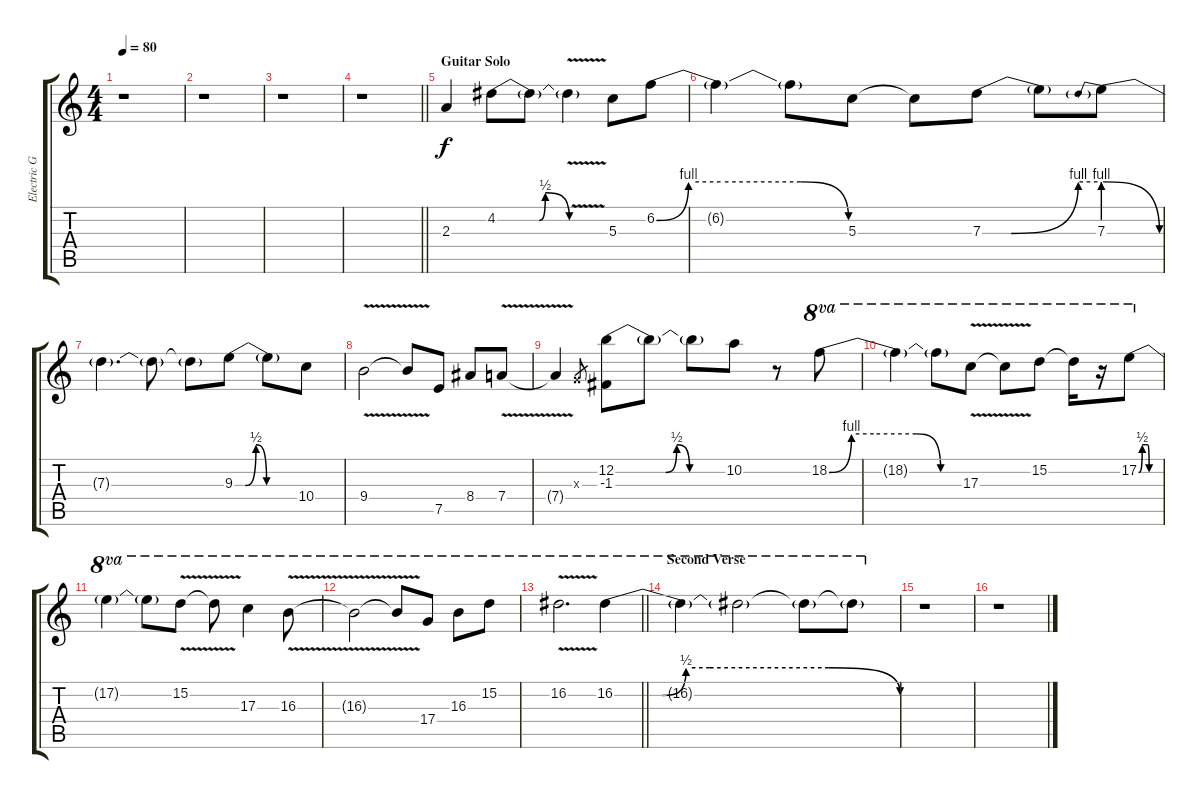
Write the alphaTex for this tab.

\track ("Electric Guitar VI" "Electric G") {instrument distortionguitar}
\staff {score tabs}
\tuning (E4 B3 G3 D3 A2 E2) {hide}
\ts (4 4)
\tempo 80
\clef g2
\ks c
r.1{dy f} |
r.1 |
r.1 |
\barLineRight lightlight
r.1 |
\section ("" "Guitar Solo")
2.3.4 4.2{be (custom 0 0 10 0 16 0 20 0 24 0 30 0 35 0 40 2 60 0)}.8 4.2{t}.8 4.2{v t}.4 5.3.8 6.2{be (custom 0 0 10 4 20 4 45 4 60 0)}.8 |
6.2{t}.4 6.2{t}.8 5.3.8 5.3{t}.8 7.3{be (custom 0 0 15 0 50 4 60 4)}.8 7.3{t}.8 7.3{be (prebendrelease 0 4 60 0)}.8 |
7.3{t}.4{d} 7.3{t}.8 7.3{t}.8 9.3{be (custom 0 0 10 0 20 2 30 0 60 0)}.8 9.3{t}.8 10.4.8 |
9.4{v}.2 9.4{v t}.8 7.5.8 8.4.8 7.4{v}.8 |
7.4{v t}.4 0.3{x}.8{gr} (12.2{be (custom 0 0 15 0 20 0 23 0 27 0 33 2 40 0 60 0)} -1.3).8 12.2{t}.8 12.2{t}.8 10.2.8 r.8 18.2{be (custom 0 0 10 4 20 4 39 4 50 0 60 0)}.8{ot 8va} |
18.2{t}.4{ot 8va} 18.2{t}.8{ot 8va} 17.3{v}.8{ot 8va} 17.3{v t}.8{ot 8va} 15.2.8{ot 8va} 15.2{t}.16{ot 8va} r.16{ot 8va} 17.2{be (custom 0 0 10 2 20 2 25 2 30 0 60 0)}.8{ot 8va} |
17.2{t}.4{ot 8va} 17.2{t}.8{ot 8va} 15.2{v}.8{ot 8va} 15.2{v t}.8{ot 8va} 17.3.4{ot 8va} 16.3{v}.8{ot 8va} |
16.3{v t}.2{ot 8va} 16.3{v t}.8{ot 8va} 17.4.8{ot 8va} 16.3.8{ot 8va} 15.2.8{ot 8va} |
\barLineRight lightlight
16.2{v}.2{d ot 8va} 16.2{be (custom 0 0 10 0 15 2 20 2 45 2 60 0)}.4{ot 8va} |
\section ("" "Second Verse")
16.2{t}.4{ot 8va volume 2} 16.2{t}.2{ot 8va} 16.2{t}.8{ot 8va} 16.2{t}.8{ot 8va} |
r.1 |
r.1
